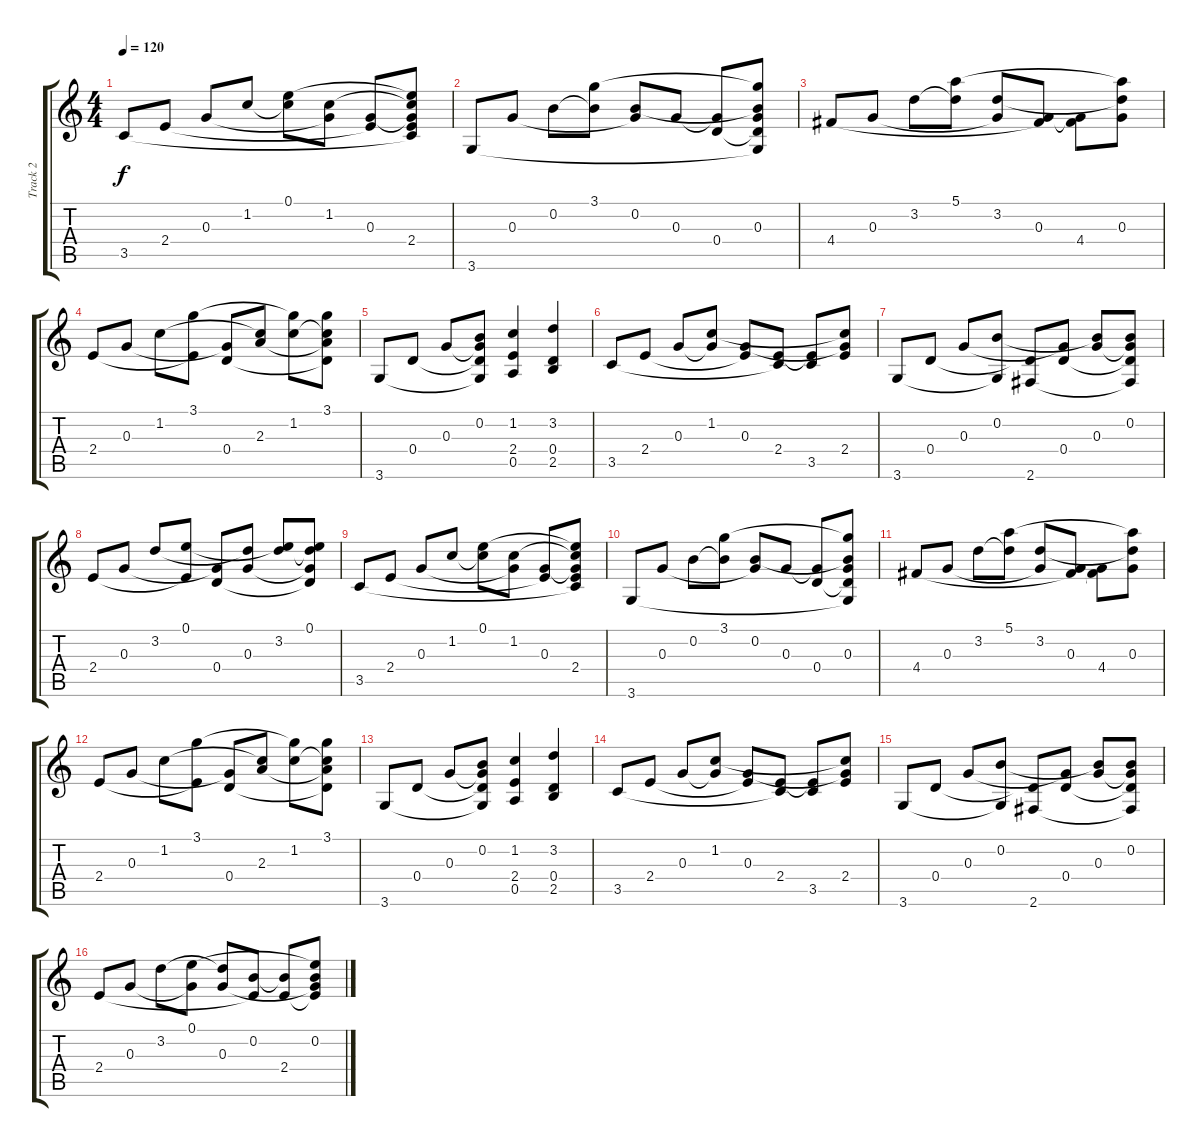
\track ("Track 2" "Track 2") {instrument acousticguitarnylon}
\staff {score tabs}
\tuning (E4 B3 G3 D3 A2 E2) {hide}
\ts (4 4)
\tempo 120
\clef g2
\ks c
3.5.8{dy f} 2.4.8 0.3.8 1.2.8 (0.1 1.2{t}).8 (1.2 0.3{t}).8 (0.3 2.4{t}).8 (0.1{t} 1.2{t} 0.3{t} 2.4 3.5{t}).8 |
3.6.8 0.3.8 0.2.8 (3.1 0.2{t}).8 (0.2 0.3{t}).8 0.3.8 (0.3{t} 0.4).8 (3.1{t} 0.2{t} 0.3 0.4{t} 3.6{t}).8 |
4.4.8 0.3.8 3.2.8 (5.1 3.2{t}).8 (3.2 0.3{t}).8 (0.3 4.4{t}).8 (0.3{t} 4.4).8 (5.1{t} 3.2{t} 0.3).8 |
2.4.8 0.3.8 1.2.8 (3.1 2.4{t}).8 (0.3{t} 0.4).8 (1.2{t} 2.3).8 (3.1{t} 1.2).8 (3.1 1.2{t} 2.3{t} 0.4{t}).8 |
3.6.8 0.4.8 0.3.8 (0.2 0.3{t} 0.4{t} 3.6{t}).8 (1.2 2.4 0.5).4 (3.2 0.4 2.5).4 |
3.5.8 2.4.8 0.3.8 (1.2 0.3{t}).8 (0.3 2.4{t}).8 (2.4 3.5{t}).8 (2.4{t} 3.5).8 (1.2{t} 0.3{t} 2.4).8 |
3.6.8 0.4.8 0.3.8 (0.2 3.6{t}).8 (0.4{t} 2.6).8 (0.3{t} 0.4).8 (0.2{t} 0.3).8 (0.2 0.3{t} 0.4{t} 2.6{t}).8 |
2.4.8 0.3.8 3.2.8 (0.1 2.4{t}).8 (0.3{t} 0.4).8 (3.2{t} 0.3).8 (0.1{t} 3.2).8 (0.1 3.2{t} 0.3{t} 0.4{t}).8 |
3.5.8 2.4.8 0.3.8 1.2.8 (0.1 1.2{t}).8 (1.2 0.3{t}).8 (0.3 2.4{t}).8 (0.1{t} 1.2{t} 0.3{t} 2.4 3.5{t}).8 |
3.6.8 0.3.8 0.2.8 (3.1 0.2{t}).8 (0.2 0.3{t}).8 0.3.8 (0.3{t} 0.4).8 (3.1{t} 0.2{t} 0.3 0.4{t} 3.6{t}).8 |
4.4.8 0.3.8 3.2.8 (5.1 3.2{t}).8 (3.2 0.3{t}).8 (0.3 4.4{t}).8 (0.3{t} 4.4).8 (5.1{t} 3.2{t} 0.3).8 |
2.4.8 0.3.8 1.2.8 (3.1 2.4{t}).8 (0.3{t} 0.4).8 (1.2{t} 2.3).8 (3.1{t} 1.2).8 (3.1 1.2{t} 2.3{t} 0.4{t}).8 |
3.6.8 0.4.8 0.3.8 (0.2 0.3{t} 0.4{t} 3.6{t}).8 (1.2 2.4 0.5).4 (3.2 0.4 2.5).4 |
3.5.8 2.4.8 0.3.8 (1.2 0.3{t}).8 (0.3 2.4{t}).8 (2.4 3.5{t}).8 (2.4{t} 3.5).8 (1.2{t} 0.3{t} 2.4).8 |
3.6.8 0.4.8 0.3.8 (0.2 3.6{t}).8 (0.4{t} 2.6).8 (0.3{t} 0.4).8 (0.2{t} 0.3).8 (0.2 0.3{t} 0.4{t} 2.6{t}).8 |
2.4.8 0.3.8 3.2.8 (0.1 0.3{t}).8 (3.2{t} 0.3).8 (0.2 2.4{t}).8 (0.2{t} 2.4).8 (0.1{t} 0.2 0.3{t} 2.4{t}).8
